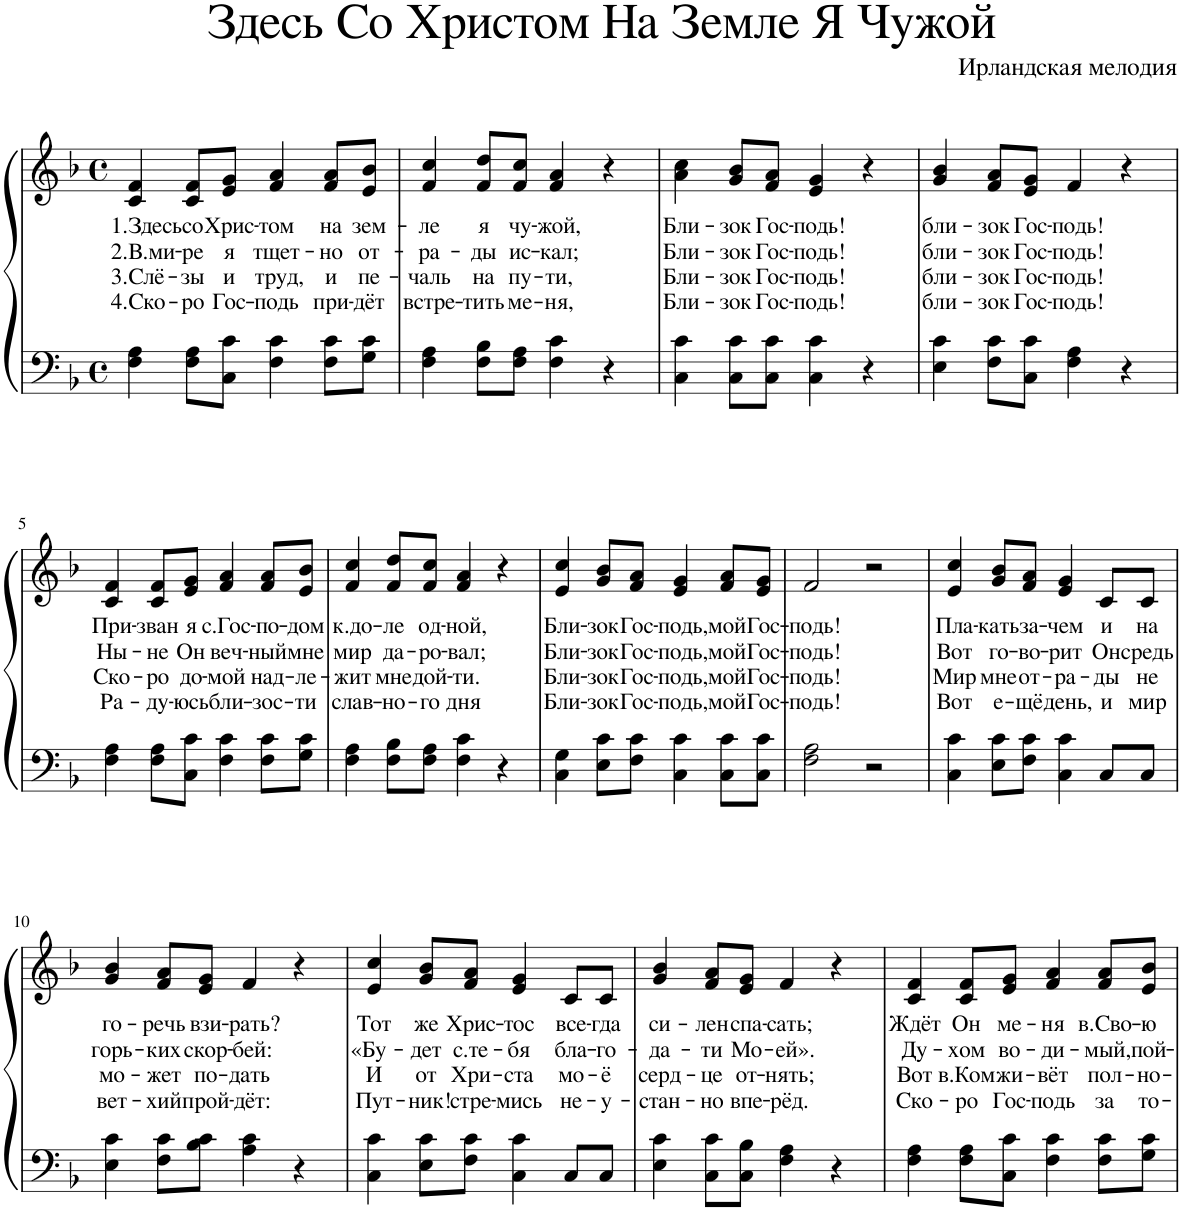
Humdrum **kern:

**kern	**kern	**text	**text	**text	**text
*part1	*part1	*part1	*part1	*part1	*part1
*staff2	*staff1	*staff1	*staff1	*staff1	*staff1
*I"Piano	*	*	*	*	*
*I'Pno.	*	*	*	*	*
*clefF4	*clefG2	*	*	*	*
*k[b-]	*k[b-]	*	*	*	*
*M4/4	*M4/4	*	*	*	*
*met(c)	*met(c)	*	*	*	*
=1	=1	=1	=1	=1	=1
!	!	!LO:LY:b	!LO:LY:b	!LO:LY:b	!LO:LY:b
4F\ 4A\	4c/ 4f/	1.Здесь	2.В.ми-	3.Слё-	4.Ско-
!	!	!LO:LY:b	!LO:LY:b	!LO:LY:b	!LO:LY:b
8F\ 8A\L	8c/ 8f/L	со	-ре	-зы	-ро
!	!	!LO:LY:b	!LO:LY:b	!LO:LY:b	!LO:LY:b
8C\ 8c\J	8e/ 8g/J	Хрис-	я	и	Гос-
!	!	!LO:LY:b	!LO:LY:b	!LO:LY:b	!LO:LY:b
4F\ 4c\	4f/ 4a/	-том	тщет-	труд,	-подь
!	!	!LO:LY:b	!LO:LY:b	!LO:LY:b	!LO:LY:b
8F\ 8c\L	8f/ 8a/L	на	-но	и	при-
!	!	!LO:LY:b	!LO:LY:b	!LO:LY:b	!LO:LY:b
8G\ 8c\J	8e/ 8b-/J	зем-	от-	пе-	-дёт
=2	=2	=2	=2	=2	=2
!	!	!LO:LY:b	!LO:LY:b	!LO:LY:b	!LO:LY:b
4F\ 4A\	4f/ 4cc/	-ле	-ра-	-чаль	встре-
!	!	!LO:LY:b	!LO:LY:b	!LO:LY:b	!LO:LY:b
8F\ 8B-\L	8f/ 8dd/L	я	-ды	на	-тить
!	!	!LO:LY:b	!LO:LY:b	!LO:LY:b	!LO:LY:b
8F\ 8A\J	8f/ 8cc/J	чу-	ис-	пу-	ме-
!	!	!LO:LY:b	!LO:LY:b	!LO:LY:b	!LO:LY:b
4F\ 4c\	4f/ 4a/	-жой,	-кал;	-ти,	-ня,
4r	4r	.	.	.	.
=3	=3	=3	=3	=3	=3
!	!	!LO:LY:b	!LO:LY:b	!LO:LY:b	!LO:LY:b
4C\ 4c\	4a\ 4cc\	Бли-	Бли-	Бли-	Бли-
!	!	!LO:LY:b	!LO:LY:b	!LO:LY:b	!LO:LY:b
8C\ 8c\L	8g/ 8b-/L	-зок	-зок	-зок	-зок
!	!	!LO:LY:b	!LO:LY:b	!LO:LY:b	!LO:LY:b
8C\ 8c\J	8f/ 8a/J	Гос-	Гос-	Гос-	Гос-
!	!	!LO:LY:b	!LO:LY:b	!LO:LY:b	!LO:LY:b
4C\ 4c\	4e/ 4g/	-подь!	-подь!	-подь!	-подь!
4r	4r	.	.	.	.
=4	=4	=4	=4	=4	=4
!	!	!LO:LY:b	!LO:LY:b	!LO:LY:b	!LO:LY:b
4E\ 4c\	4g/ 4b-/	бли-	бли-	бли-	бли-
!	!	!LO:LY:b	!LO:LY:b	!LO:LY:b	!LO:LY:b
8F\ 8c\L	8f/ 8a/L	-зок	-зок	-зок	-зок
!	!	!LO:LY:b	!LO:LY:b	!LO:LY:b	!LO:LY:b
8C\ 8c\J	8e/ 8g/J	Гос-	Гос-	Гос-	Гос-
!	!	!LO:LY:b	!LO:LY:b	!LO:LY:b	!LO:LY:b
4F\ 4A\	4f/	-подь!	-подь!	-подь!	-подь!
4r	4r	.	.	.	.
!!LO:LB:g=z
=5	=5	=5	=5	=5	=5
!	!	!LO:LY:b	!LO:LY:b	!LO:LY:b	!LO:LY:b
4F\ 4A\	4c/ 4f/	При-	Ны-	Ско-	Ра-
!	!	!LO:LY:b	!LO:LY:b	!LO:LY:b	!LO:LY:b
8F\ 8A\L	8c/ 8f/L	-зван	-не	-ро	-ду-
!	!	!LO:LY:b	!LO:LY:b	!LO:LY:b	!LO:LY:b
8C\ 8c\J	8e/ 8g/J	я	Он	до-	-юсь
!	!	!LO:LY:b	!LO:LY:b	!LO:LY:b	!LO:LY:b
4F\ 4c\	4f/ 4a/	с.Гос-	веч-	-мой	бли-
!	!	!LO:LY:b	!LO:LY:b	!LO:LY:b	!LO:LY:b
8F\ 8c\L	8f/ 8a/L	-по-	-ный	над-	-зос-
!	!	!LO:LY:b	!LO:LY:b	!LO:LY:b	!LO:LY:b
8G\ 8c\J	8e/ 8b-/J	-дом	мне	-ле-	-ти
=6	=6	=6	=6	=6	=6
!	!	!LO:LY:b	!LO:LY:b	!LO:LY:b	!LO:LY:b
4F\ 4A\	4f/ 4cc/	к.до-	мир	-жит	слав-
!	!	!LO:LY:b	!LO:LY:b	!LO:LY:b	!LO:LY:b
8F\ 8B-\L	8f/ 8dd/L	-ле	да-	мне	-но-
!	!	!LO:LY:b	!LO:LY:b	!LO:LY:b	!LO:LY:b
8F\ 8A\J	8f/ 8cc/J	од-	-ро-	дой-	-го
!	!	!LO:LY:b	!LO:LY:b	!LO:LY:b	!LO:LY:b
4F\ 4c\	4f/ 4a/	-ной,	-вал;	-ти.	дня
4r	4r	.	.	.	.
=7	=7	=7	=7	=7	=7
!	!	!LO:LY:b	!LO:LY:b	!LO:LY:b	!LO:LY:b
4C\ 4G\	4e/ 4cc/	Бли-	Бли-	Бли-	Бли-
!	!	!LO:LY:b	!LO:LY:b	!LO:LY:b	!LO:LY:b
8E\ 8c\L	8g/ 8b-/L	-зок	-зок	-зок	-зок
!	!	!LO:LY:b	!LO:LY:b	!LO:LY:b	!LO:LY:b
8F\ 8c\J	8f/ 8a/J	Гос-	Гос-	Гос-	Гос-
!	!	!LO:LY:b	!LO:LY:b	!LO:LY:b	!LO:LY:b
4C\ 4c\	4e/ 4g/	-подь,	-подь,	-подь,	-подь,
!	!	!LO:LY:b	!LO:LY:b	!LO:LY:b	!LO:LY:b
8C\ 8c\L	8f/ 8a/L	мой	мой	мой	мой
!	!	!LO:LY:b	!LO:LY:b	!LO:LY:b	!LO:LY:b
8C\ 8c\J	8e/ 8g/J	Гос-	Гос-	Гос-	Гос-
=8	=8	=8	=8	=8	=8
!	!	!LO:LY:b	!LO:LY:b	!LO:LY:b	!LO:LY:b
2F\ 2A\	2f/	-подь!	-подь!	-подь!	-подь!
2r	2r	.	.	.	.
=9	=9	=9	=9	=9	=9
!	!	!LO:LY:b	!LO:LY:b	!LO:LY:b	!LO:LY:b
4C\ 4c\	4e/ 4cc/	Пла-	Вот	Мир	Вот
!	!	!LO:LY:b	!LO:LY:b	!LO:LY:b	!LO:LY:b
8E\ 8c\L	8g/ 8b-/L	-кать	го-	мне	е-
!	!	!LO:LY:b	!LO:LY:b	!LO:LY:b	!LO:LY:b
8F\ 8c\J	8f/ 8a/J	за-	-во-	от-	-щё
!	!	!LO:LY:b	!LO:LY:b	!LO:LY:b	!LO:LY:b
4C\ 4c\	4e/ 4g/	-чем	-рит	-ра-	день,
!	!	!LO:LY:b	!LO:LY:b	!LO:LY:b	!LO:LY:b
8C/L	8c/L	и	Он	-ды	и
!	!	!LO:LY:b	!LO:LY:b	!LO:LY:b	!LO:LY:b
8C/J	8c/J	на	средь	не	мир
!!LO:LB:g=z
=10	=10	=10	=10	=10	=10
!	!	!LO:LY:b	!LO:LY:b	!LO:LY:b	!LO:LY:b
4E\ 4c\	4g/ 4b-/	го-	горь-	мо-	вет-
!	!	!LO:LY:b	!LO:LY:b	!LO:LY:b	!LO:LY:b
8F\ 8c\L	8f/ 8a/L	-речь	-ких	-жет	-хий
!	!	!LO:LY:b	!LO:LY:b	!LO:LY:b	!LO:LY:b
8B-\ 8c\J	8e/ 8g/J	взи-	скор-	по-	прой-
!	!	!LO:LY:b	!LO:LY:b	!LO:LY:b	!LO:LY:b
4A\ 4c\	4f/	-рать?	-бей:	-дать	-дёт:
4r	4r	.	.	.	.
=11	=11	=11	=11	=11	=11
!	!	!LO:LY:b	!LO:LY:b	!LO:LY:b	!LO:LY:b
4C\ 4c\	4e/ 4cc/	Тот	«Бу-	И	Пут-
!	!	!LO:LY:b	!LO:LY:b	!LO:LY:b	!LO:LY:b
8E\ 8c\L	8g/ 8b-/L	же	-дет	от	-ник!
!	!	!LO:LY:b	!LO:LY:b	!LO:LY:b	!LO:LY:b
8F\ 8c\J	8f/ 8a/J	Хрис-	с.те-	Хри-	стре-
!	!	!LO:LY:b	!LO:LY:b	!LO:LY:b	!LO:LY:b
4C\ 4c\	4e/ 4g/	-тос	-бя	-ста	-мись
!	!	!LO:LY:b	!LO:LY:b	!LO:LY:b	!LO:LY:b
8C/L	8c/L	все-	бла-	мо-	не-
!	!	!LO:LY:b	!LO:LY:b	!LO:LY:b	!LO:LY:b
8C/J	8c/J	-гда	-го-	-ё	-у-
=12	=12	=12	=12	=12	=12
!	!	!LO:LY:b	!LO:LY:b	!LO:LY:b	!LO:LY:b
4E\ 4c\	4g/ 4b-/	си-	-да-	серд-	-стан-
!	!	!LO:LY:b	!LO:LY:b	!LO:LY:b	!LO:LY:b
8C\ 8c\L	8f/ 8a/L	-лен	-ти	-це	-но
!	!	!LO:LY:b	!LO:LY:b	!LO:LY:b	!LO:LY:b
8C\ 8B-\J	8e/ 8g/J	спа-	Мо-	от-	впе-
!	!	!LO:LY:b	!LO:LY:b	!LO:LY:b	!LO:LY:b
4F\ 4A\	4f/	-сать;	-ей».	-нять;	-рёд.
4r	4r	.	.	.	.
=13	=13	=13	=13	=13	=13
!	!	!LO:LY:b	!LO:LY:b	!LO:LY:b	!LO:LY:b
4F\ 4A\	4c/ 4f/	Ждёт	Ду-	Вот	Ско-
!	!	!LO:LY:b	!LO:LY:b	!LO:LY:b	!LO:LY:b
8F\ 8A\L	8c/ 8f/L	Он	-хом	в.Ком	-ро
!	!	!LO:LY:b	!LO:LY:b	!LO:LY:b	!LO:LY:b
8C\ 8c\J	8e/ 8g/J	ме-	во-	жи-	Гос-
!	!	!LO:LY:b	!LO:LY:b	!LO:LY:b	!LO:LY:b
4F\ 4c\	4f/ 4a/	-ня	-ди-	-вёт	-подь
!	!	!LO:LY:b	!LO:LY:b	!LO:LY:b	!LO:LY:b
8F\ 8c\L	8f/ 8a/L	в.Сво-	-мый,	пол-	за
!	!	!LO:LY:b	!LO:LY:b	!LO:LY:b	!LO:LY:b
8G\ 8c\J	8e/ 8b-/J	-ю	пой-	-но-	то-
=	=	=	=	=	=
*-	*-	*-	*-	*-	*-
